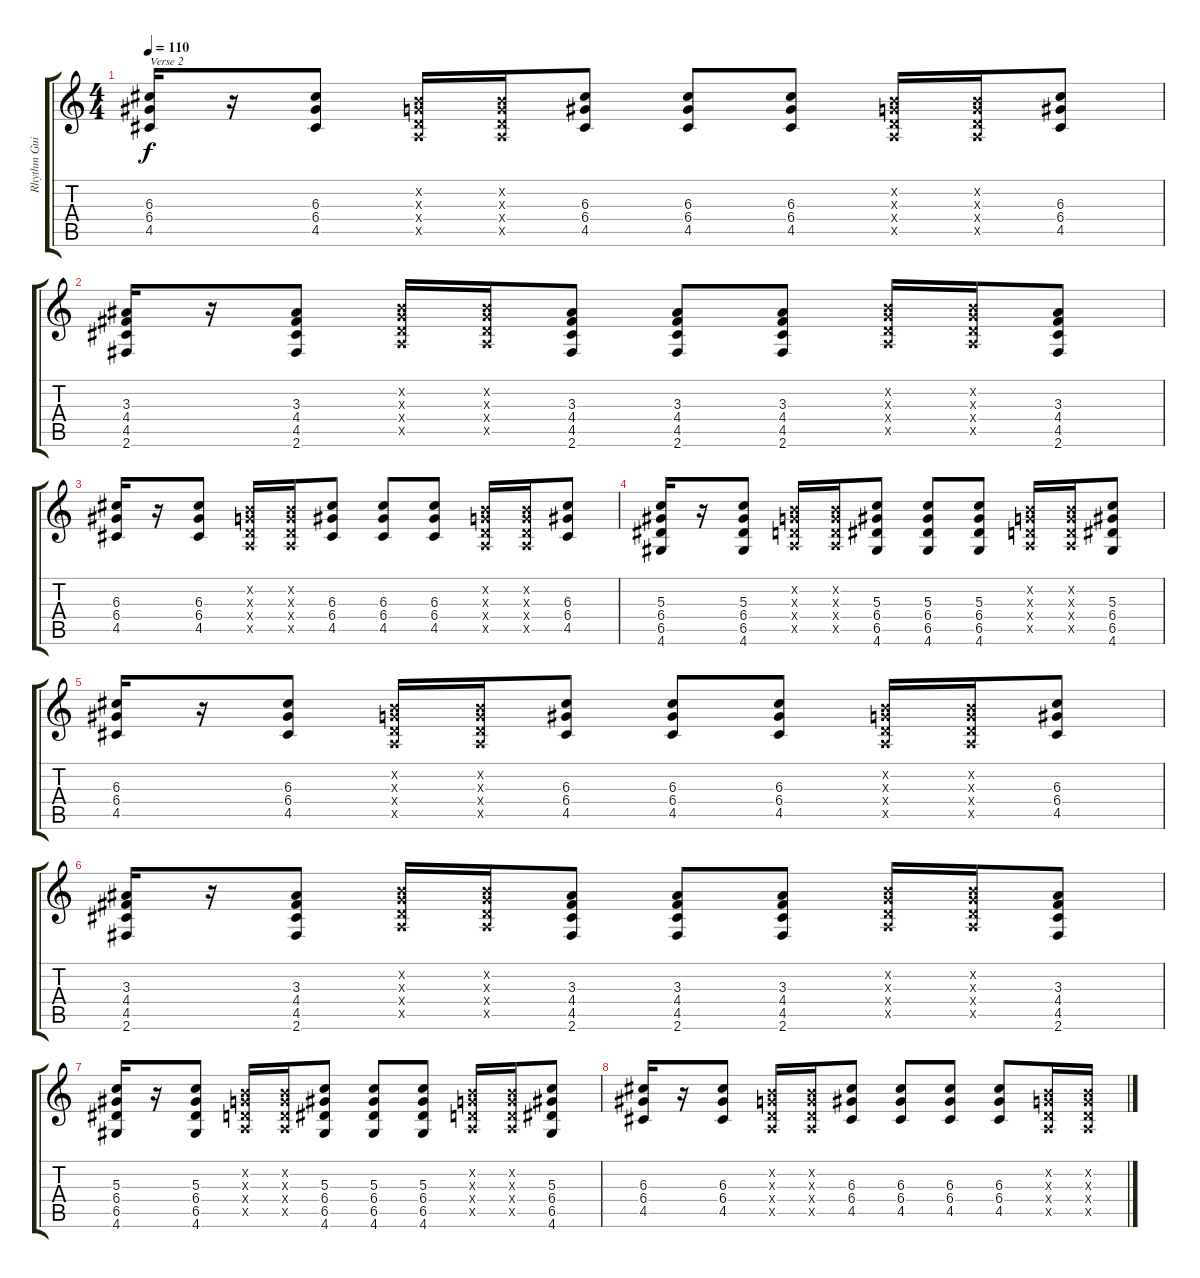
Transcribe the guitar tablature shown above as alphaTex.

\track ("Rhythm Guitar" "Rhythm Gui") {instrument electricguitarjazz}
\staff {score tabs}
\tuning (E4 B3 G3 D3 A2 E2) {hide}
\ts (4 4)
\tempo 110
\clef g2
\ks c
(6.3 6.4 4.5).16{txt "Verse 2" dy f} r.16 (6.3 6.4 4.5).8 (0.2{x} 0.3{x} 0.4{x} 0.5{x}).16 (0.2{x} 0.3{x} 0.4{x} 0.5{x}).16 (6.3 6.4 4.5).8 (6.3 6.4 4.5).8 (6.3 6.4 4.5).8 (0.2{x} 0.3{x} 0.4{x} 0.5{x}).16 (0.2{x} 0.3{x} 0.4{x} 0.5{x}).16 (6.3 6.4 4.5).8 |
(3.3 4.4 4.5 2.6).16 r.16 (3.3 4.4 4.5 2.6).8 (0.2{x} 0.3{x} 0.4{x} 0.5{x}).16 (0.2{x} 0.3{x} 0.4{x} 0.5{x}).16 (3.3 4.4 4.5 2.6).8 (3.3 4.4 4.5 2.6).8 (3.3 4.4 4.5 2.6).8 (0.2{x} 0.3{x} 0.4{x} 0.5{x}).16 (0.2{x} 0.3{x} 0.4{x} 0.5{x}).16 (3.3 4.4 4.5 2.6).8 |
(6.3 6.4 4.5).16 r.16 (6.3 6.4 4.5).8 (0.2{x} 0.3{x} 0.4{x} 0.5{x}).16 (0.2{x} 0.3{x} 0.4{x} 0.5{x}).16 (6.3 6.4 4.5).8 (6.3 6.4 4.5).8 (6.3 6.4 4.5).8 (0.2{x} 0.3{x} 0.4{x} 0.5{x}).16 (0.2{x} 0.3{x} 0.4{x} 0.5{x}).16 (6.3 6.4 4.5).8 |
(5.3 6.4 6.5 4.6).16 r.16 (5.3 6.4 6.5 4.6).8 (0.2{x} 0.3{x} 0.4{x} 0.5{x}).16 (0.2{x} 0.3{x} 0.4{x} 0.5{x}).16 (5.3 6.4 6.5 4.6).8 (5.3 6.4 6.5 4.6).8 (5.3 6.4 6.5 4.6).8 (0.2{x} 0.3{x} 0.4{x} 0.5{x}).16 (0.2{x} 0.3{x} 0.4{x} 0.5{x}).16 (5.3 6.4 6.5 4.6).8 |
(6.3 6.4 4.5).16 r.16 (6.3 6.4 4.5).8 (0.2{x} 0.3{x} 0.4{x} 0.5{x}).16 (0.2{x} 0.3{x} 0.4{x} 0.5{x}).16 (6.3 6.4 4.5).8 (6.3 6.4 4.5).8 (6.3 6.4 4.5).8 (0.2{x} 0.3{x} 0.4{x} 0.5{x}).16 (0.2{x} 0.3{x} 0.4{x} 0.5{x}).16 (6.3 6.4 4.5).8 |
(3.3 4.4 4.5 2.6).16 r.16 (3.3 4.4 4.5 2.6).8 (0.2{x} 0.3{x} 0.4{x} 0.5{x}).16 (0.2{x} 0.3{x} 0.4{x} 0.5{x}).16 (3.3 4.4 4.5 2.6).8 (3.3 4.4 4.5 2.6).8 (3.3 4.4 4.5 2.6).8 (0.2{x} 0.3{x} 0.4{x} 0.5{x}).16 (0.2{x} 0.3{x} 0.4{x} 0.5{x}).16 (3.3 4.4 4.5 2.6).8 |
(5.3 6.4 6.5 4.6).16 r.16 (5.3 6.4 6.5 4.6).8 (0.2{x} 0.3{x} 0.4{x} 0.5{x}).16 (0.2{x} 0.3{x} 0.4{x} 0.5{x}).16 (5.3 6.4 6.5 4.6).8 (5.3 6.4 6.5 4.6).8 (5.3 6.4 6.5 4.6).8 (0.2{x} 0.3{x} 0.4{x} 0.5{x}).16 (0.2{x} 0.3{x} 0.4{x} 0.5{x}).16 (5.3 6.4 6.5 4.6).8 |
(6.3 6.4 4.5).16 r.16 (6.3 6.4 4.5).8 (0.2{x} 0.3{x} 0.4{x} 0.5{x}).16 (0.2{x} 0.3{x} 0.4{x} 0.5{x}).16 (6.3 6.4 4.5).8 (6.3 6.4 4.5).8 (6.3 6.4 4.5).8 (6.3 6.4 4.5).8 (0.2{x} 0.3{x} 0.4{x} 0.5{x}).16 (0.2{x} 0.3{x} 0.4{x} 0.5{x}).16
